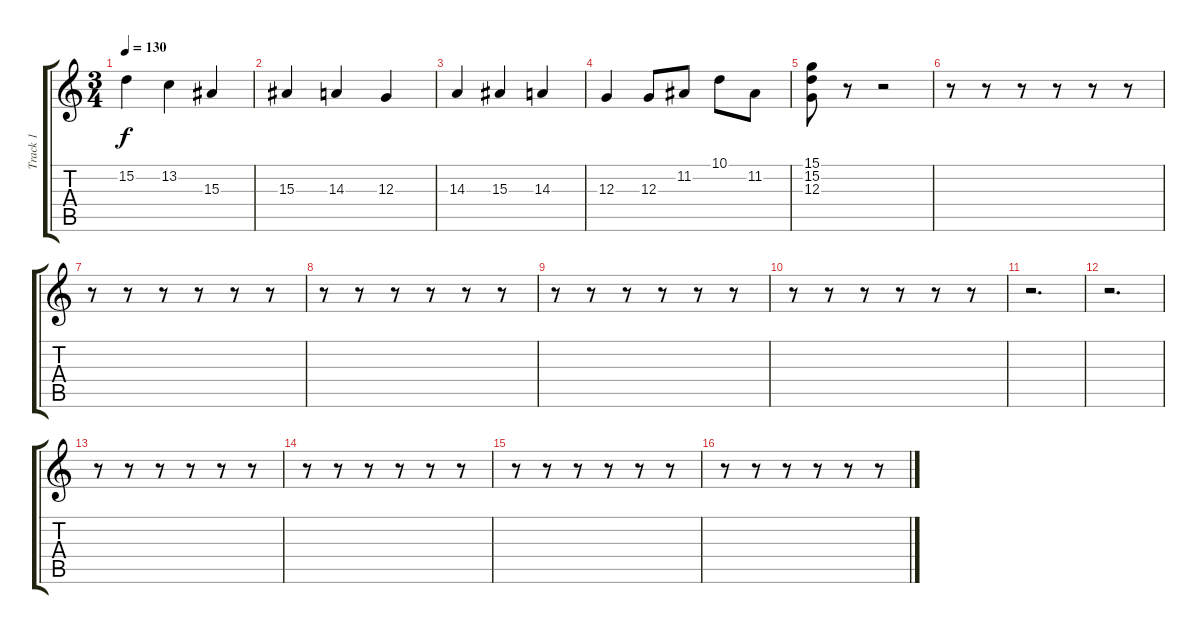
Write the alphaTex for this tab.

\track ("Track 1" "Track 1") {instrument violin}
\staff {score tabs}
\tuning (E4 B3 G3 D3 A2 E2) {hide}
\ts (3 4)
\tempo 130
\clef g2
\ks c
15.2.4{dy f} 13.2.4 15.3.4 |
15.3.4 14.3.4 12.3.4 |
14.3.4 15.3.4 14.3.4 |
12.3.4 12.3.8 11.2.8 10.1.8 11.2.8 |
(15.1 15.2 12.3).8 r.8 r.2 |
r.8 r.8 r.8 r.8 r.8 r.8 |
r.8 r.8 r.8 r.8 r.8 r.8 |
r.8 r.8 r.8 r.8 r.8 r.8 |
r.8 r.8 r.8 r.8 r.8 r.8 |
r.8 r.8 r.8 r.8 r.8 r.8 |
r.2{d} |
r.2{d} |
r.8 r.8 r.8 r.8 r.8 r.8 |
r.8 r.8 r.8 r.8 r.8 r.8 |
r.8 r.8 r.8 r.8 r.8 r.8 |
r.8 r.8 r.8 r.8 r.8 r.8
